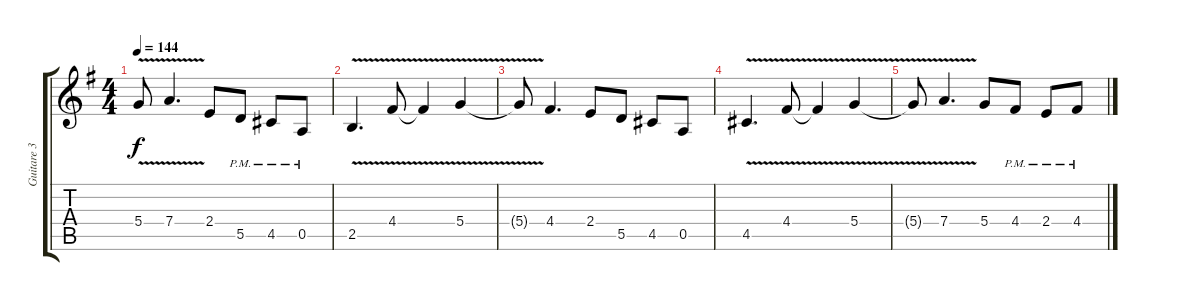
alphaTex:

\track ("Guitare 3 " "Guitare 3 ") {instrument distortionguitar}
\staff {score tabs}
\tuning (E4 B3 G3 D3 A2 E2) {hide}
\ts (4 4)
\tempo 144
\clef g2
\ks g
5.4{v t}.8{dy f} 7.4{v}.4{d} 2.4.8 5.5{pm}.8 4.5{pm}.8 0.5{pm}.8 |
2.5{v}.4{d} 4.4{v}.8 4.4{v t}.4 5.4{v}.4 |
5.4{v t}.8 4.4.4{d} 2.4.8 5.5.8 4.5.8 0.5.8 |
4.5{v}.4{d volume 4} 4.4{v}.8 4.4{v t}.4 5.4{v}.4 |
5.4{v t}.8 7.4{v}.4{d} 5.4.8 4.4{pm}.8 2.4{pm}.8 4.4{pm}.8{volume 0}
